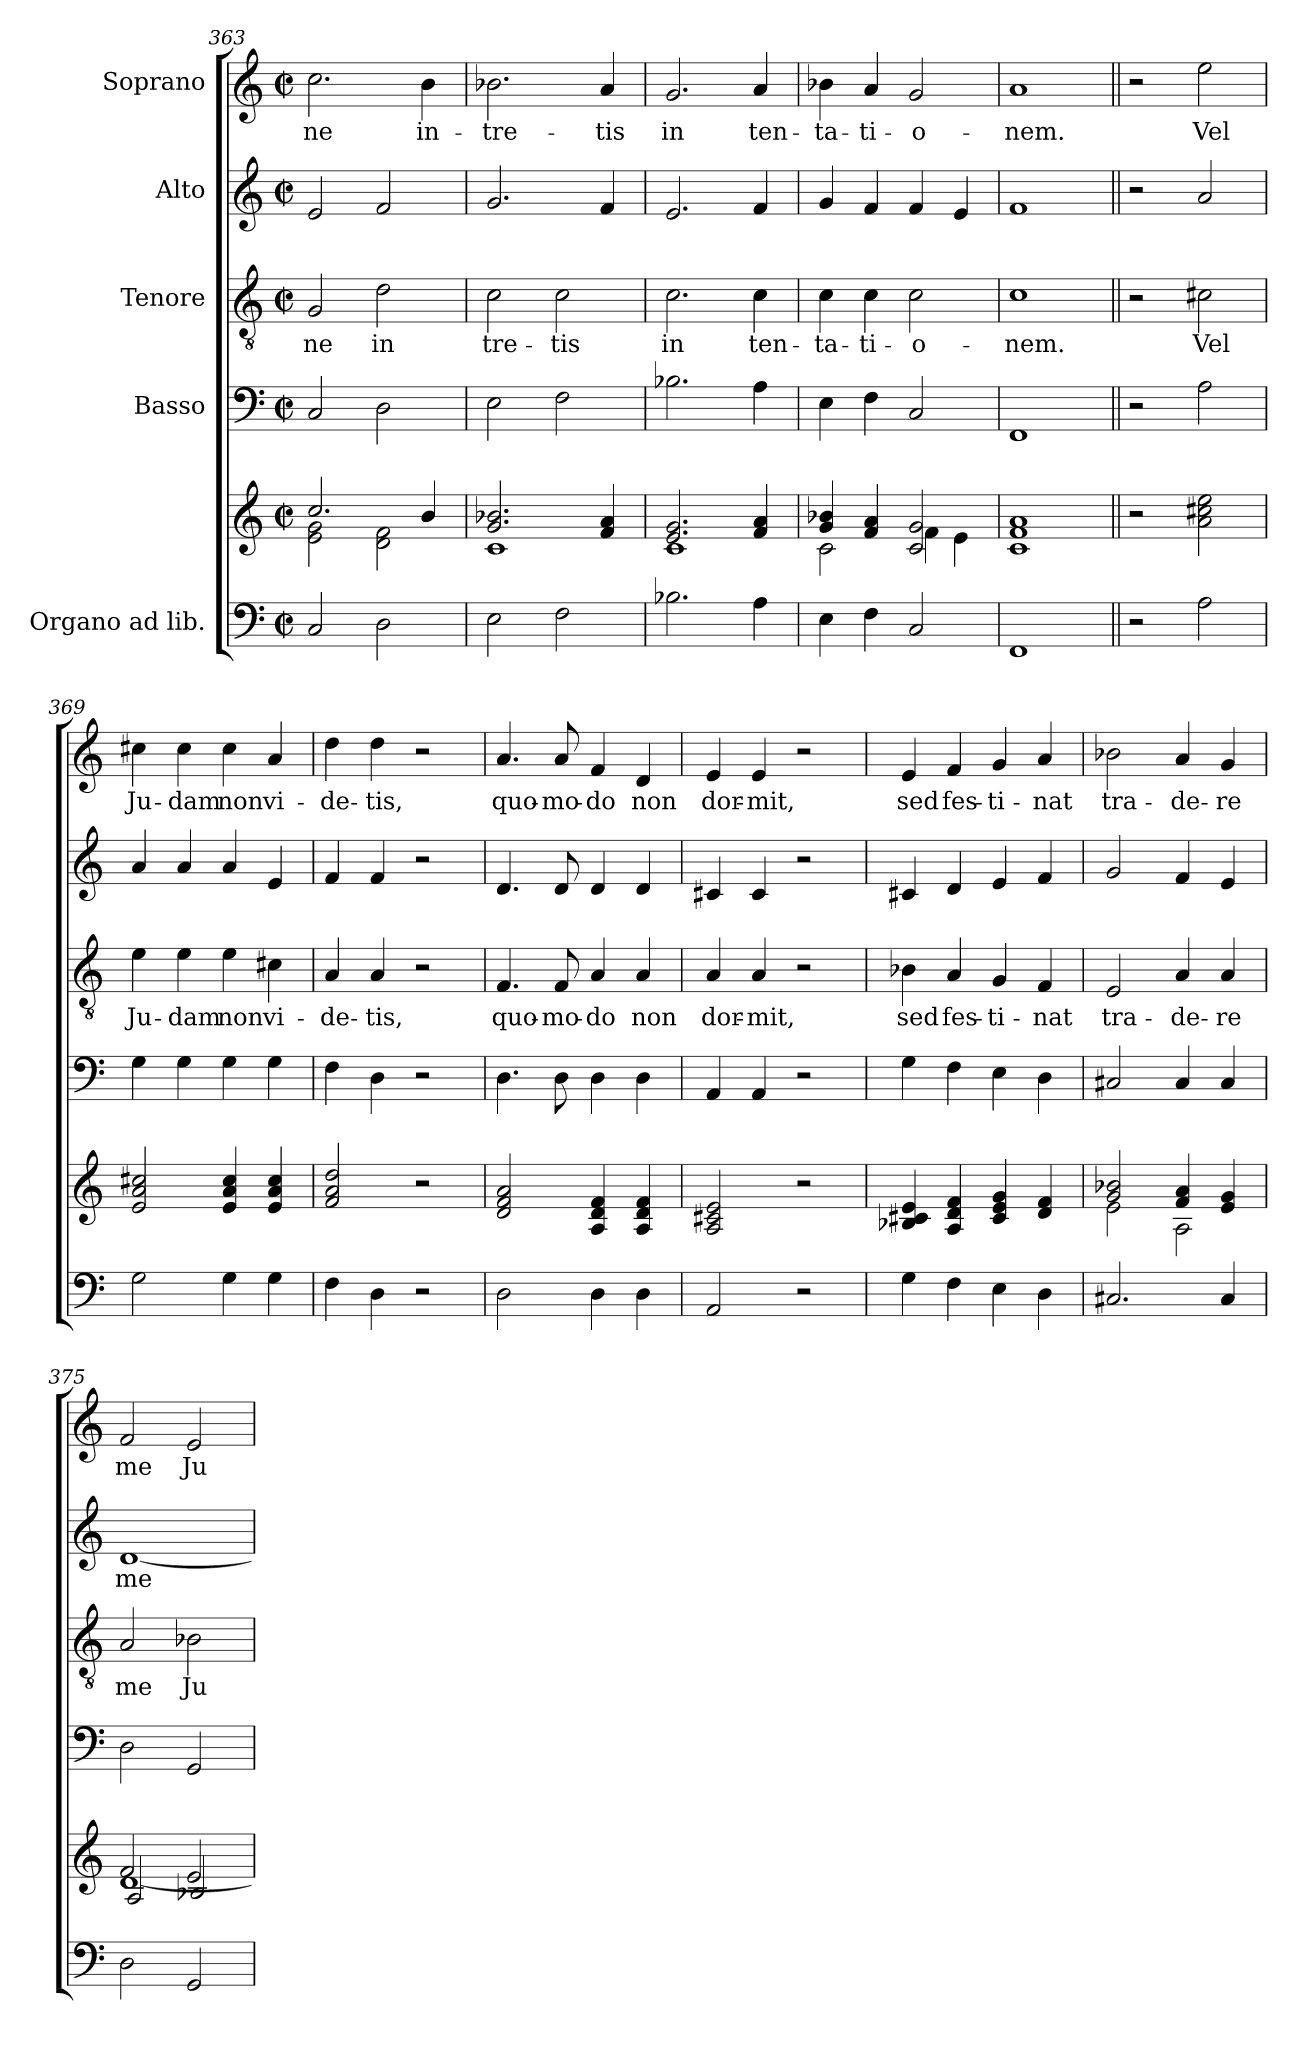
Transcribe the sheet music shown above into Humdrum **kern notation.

**kern	**kern	**kern	**kern	**text	**kern	**text	**kern	**text
*part5	*part5	*part4	*part3	*part3	*part2	*part2	*part1	*part1
*staff6	*staff5	*staff4	*staff3	*staff3	*staff2	*staff2	*staff1	*staff1
*I"Organo ad lib.	*	*I"Basso	*I"Tenore	*	*I"Alto	*	*I"Soprano	*
*clefF4	*clefG2	*clefF4	*clefGv2	*	*clefG2	*	*clefG2	*
*k[]	*k[]	*k[]	*k[]	*	*k[]	*	*k[]	*
*C:	*C:	*C:	*C:	*	*C:	*	*C:	*
*M2/2	*M2/2	*M2/2	*M2/2	*	*M2/2	*	*M2/2	*
*met(c|)	*met(c|)	*met(c|)	*met(c|)	*	*met(c|)	*	*met(c|)	*
=363	=363	=363	=363	=363	=363	=363	=363	=363
*	*^	*	*	*	*	*	*	*
2C/	2.cc/	2e\ 2g\	2C/	2G/	ne	2e/	.	2.cc\	ne
2D\	.	2d\ 2f\	2D\	2d\	in	2f/	.	.	.
.	4b/	.	.	.	.	.	.	4b\	in-
=364	=364	=364	=364	=364	=364	=364	=364	=364	=364
2E\	2.g/ 2.b-X/	1c	2E\	2c\	tre-	2.g/	.	2.b-X\	-tre-
2F\	.	.	2F\	2c\	-tis	.	.	.	.
.	4f/ 4a/	.	.	.	.	4f/	.	4a/	-tis
!!LO:LB:g=z
=365	=365	=365	=365	=365	=365	=365	=365	=365	=365
2.B-X\	2.e/ 2.g/	1c	2.B-X\	2.c\	in	2.e/	.	2.g/	in
4A\	4f/ 4a/	.	4A\	4c\	ten-	4f/	.	4a/	ten-
=366	=366	=366	=366	=366	=366	=366	=366	=366	=366
4E\	4g/ 4b-X/	2c\	4E\	4c\	-ta-	4g/	.	4b-X\	-ta-
4F\	4f/ 4a/	.	4F\	4c\	-ti-	4f/	.	4a/	-ti-
2C/	2c/ 2g/	4f\	2C/	2c\	-o-	4f/	.	2g/	-o-
.	.	4e\	.	.	.	4e/	.	.	.
*	*v	*v	*	*	*	*	*	*	*
=367	=367	=367	=367	=367	=367	=367	=367	=367
1FF	1c 1f 1a	1FF	1c	-nem.	1f	.	1a	-nem.
=368||	=368||	=368||	=368||	=368||	=368||	=368||	=368||	=368||
2r	2r	2r	2r	.	2r	.	2r	.
2A\	2a\ 2cc#X\ 2ee\	2A\	2c#X\	Vel	2a/	.	2ee\	Vel
=369	=369	=369	=369	=369	=369	=369	=369	=369
2G\	2e/ 2a/ 2cc#X/	4G\	4e\	Ju-	4a/	.	4cc#X\	Ju-
.	.	4G\	4e\	-dam	4a/	.	4cc#\	-dam
4G\	4e/ 4a/ 4cc#/	4G\	4e\	non	4a/	.	4cc#\	non
4G\	4e/ 4a/ 4cc#/	4G\	4c#X\	vi-	4e/	.	4a/	vi-
=370	=370	=370	=370	=370	=370	=370	=370	=370
4F\	2f/ 2a/ 2dd/	4F\	4A/	-de-	4f/	.	4dd\	-de-
4D\	.	4D\	4A/	-tis,	4f/	.	4dd\	-tis,
2r	2r	2r	2r	.	2r	.	2r	.
!!LO:LB:g=z
=371	=371	=371	=371	=371	=371	=371	=371	=371
2D\	2d/ 2f/ 2a/	4.D\	4.F/	quo-	4.d/	.	4.a/	quo-
.	.	8D\	8F/	-mo-	8d/	.	8a/	-mo-
4D\	4A/ 4d/ 4f/	4D\	4A/	-do	4d/	.	4f/	-do
4D\	4A/ 4d/ 4f/	4D\	4A/	non	4d/	.	4d/	non
=372	=372	=372	=372	=372	=372	=372	=372	=372
2AA/	2A/ 2c#X/ 2e/	4AA/	4A/	dor-	4c#X/	.	4e/	dor-
.	.	4AA/	4A/	-mit,	4c#/	.	4e/	-mit,
2r	2r	2r	2r	.	2r	.	2r	.
=373	=373	=373	=373	=373	=373	=373	=373	=373
4G\	4B-X/ 4c#X/ 4e/	4G\	4B-X\	sed	4c#X/	.	4e/	sed
4F\	4A/ 4d/ 4f/	4F\	4A/	fes-	4d/	.	4f/	fes-
4E\	4c#/ 4e/ 4g/	4E\	4G/	-ti-	4e/	.	4g/	-ti-
4D\	4d/ 4f/	4D\	4F/	-nat	4f/	.	4a/	-nat
=374	=374	=374	=374	=374	=374	=374	=374	=374
*	*^	*	*	*	*	*	*	*
2.C#X/	2g/ 2b-X/	2e\	2C#X/	2E/	tra-	2g/	.	2b-X\	tra-
.	4f/ 4a/	2A\	4C#/	4A/	-de-	4f/	.	4a/	-de-
4C#/	4e/ 4g/	.	4C#/	4A/	-re	4e/	.	4g/	-re
=375	=375	=375	=375	=375	=375	=375	=375	=375	=375
*	*	*^	*	*	*	*	*	*	*
2D\	2f/	[1d	2A/	2D\	2A/	me	[1d	me	2f/	me
2GG/	2e/	.	2B-X/	2GG/	2B-X\	Ju-	.	.	2e/	Ju-
*	*v	*v	*v	*	*	*	*	*	*	*
=	=	=	=	=	=	=	=	=
*-	*-	*-	*-	*-	*-	*-	*-	*-
